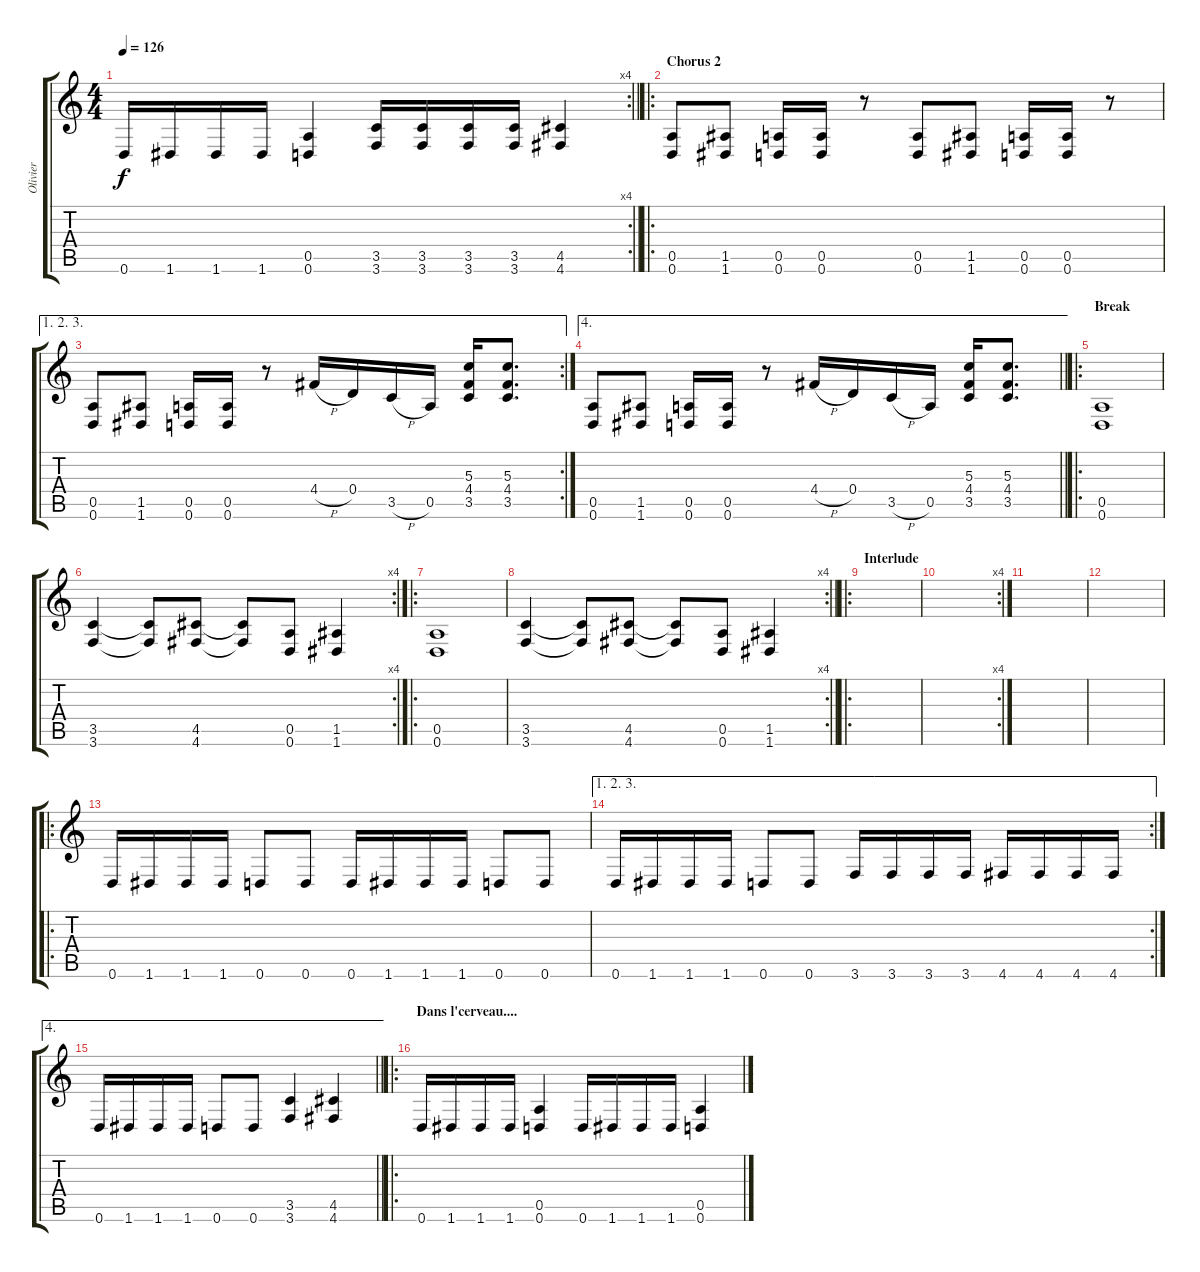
\track ("Olivier" "Olivier") {instrument distortionguitar}
\staff {score tabs}
\tuning (E4 B3 G3 D3 A2 D2) {hide}
\rc 4
\ts (4 4)
\tempo 126
\clef g2
\barLineRight lightlight
\ks c
0.6.16{dy f} 1.6.16 1.6.16 1.6.16 (0.5 0.6).4 (3.5 3.6).16 (3.5 3.6).16 (3.5 3.6).16 (3.5 3.6).16 (4.5 4.6).4 |
\ro
\section ("" "Chorus 2")
(0.5 0.6).8 (1.5 1.6).8 (0.5 0.6).16 (0.5 0.6).16 r.8 (0.5 0.6).8 (1.5 1.6).8 (0.5 0.6).16 (0.5 0.6).16 r.8 |
\ae (1 2 3)
\rc 2
(0.5 0.6).8 (1.5 1.6).8 (0.5 0.6).16 (0.5 0.6).16 r.8 4.4{h}.16 0.4.16 3.5{h}.16 0.5.16 (5.3 4.4 3.5).16 (5.3 4.4 3.5).8{d} |
\ae 4
\barLineRight lightlight
(0.5 0.6).8 (1.5 1.6).8 (0.5 0.6).16 (0.5 0.6).16 r.8 4.4{h}.16 0.4.16 3.5{h}.16 0.5.16 (5.3 4.4 3.5).16 (5.3 4.4 3.5).8{d} |
\ro
\section ("" "Break")
(0.5 0.6).1 |
\rc 4
(3.5 3.6).4 (3.5{t} 3.6{t}).8 (4.5 4.6).8 (4.5{t} 4.6{t}).8 (0.5 0.6).8 (1.5 1.6).4 |
\ro
(0.5 0.6).1 |
\rc 4
\barLineRight lightlight
(3.5 3.6).4 (3.5{t} 3.6{t}).8 (4.5 4.6).8 (4.5{t} 4.6{t}).8 (0.5 0.6).8 (1.5 1.6).4 |
\ro
\section ("" "Interlude")
|
\rc 4
|
|
|
\ro
0.6.16 1.6.16 1.6.16 1.6.16 0.6.8 0.6.8 0.6.16 1.6.16 1.6.16 1.6.16 0.6.8 0.6.8 |
\ae (1 2 3)
\rc 2
0.6.16 1.6.16 1.6.16 1.6.16 0.6.8 0.6.8 3.6.16 3.6.16 3.6.16 3.6.16 4.6.16 4.6.16 4.6.16 4.6.16 |
\ae 4
\barLineRight lightlight
0.6.16 1.6.16 1.6.16 1.6.16 0.6.8 0.6.8 (3.5 3.6).4 (4.5 4.6).4 |
\ro
\section ("" "Dans l'cerveau....")
0.6.16 1.6.16 1.6.16 1.6.16 (0.5 0.6).4 0.6.16 1.6.16 1.6.16 1.6.16 (0.5 0.6).4
